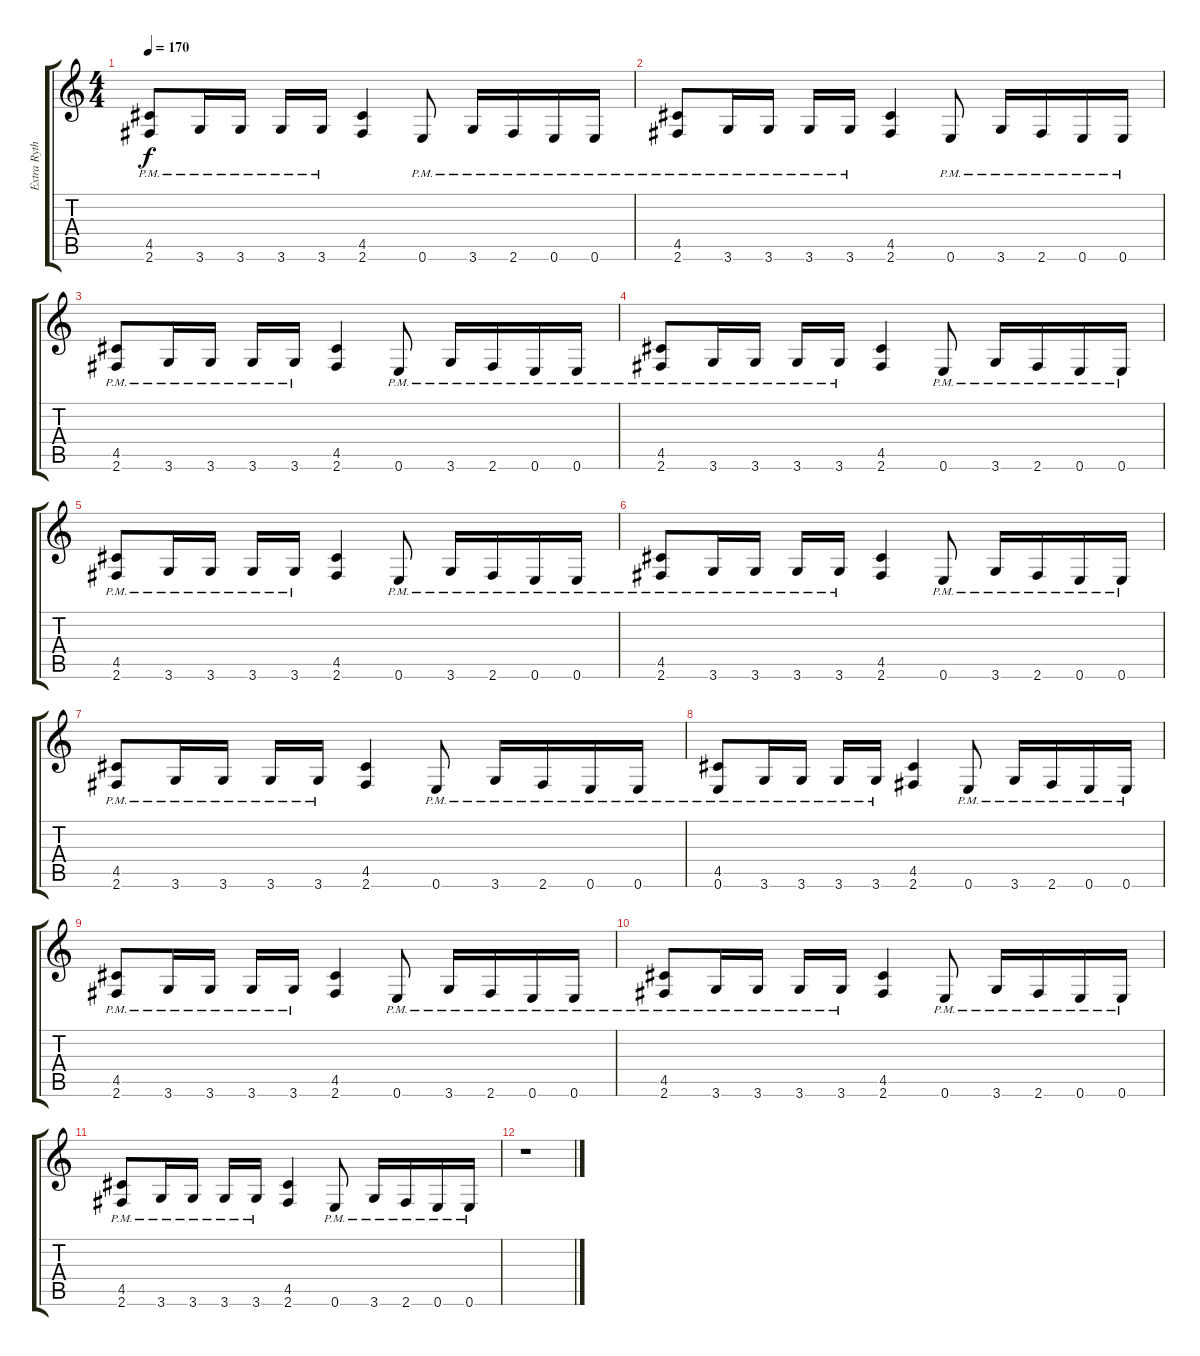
\track ("Extra Rythm" "Extra Ryth") {instrument distortionguitar}
\staff {score tabs}
\tuning (E4 B3 G3 D3 A2 E2) {hide}
\ts (4 4)
\tempo 170
\clef g2
\ks c
(4.5 2.6{pm}).8{dy f} 3.6{pm}.16 3.6{pm}.16 3.6{pm}.16 3.6{pm}.16 (4.5 2.6).4 0.6{pm}.8 3.6{pm}.16 2.6{pm}.16 0.6{pm}.16 0.6{pm}.16 |
(4.5 2.6{pm}).8 3.6{pm}.16 3.6{pm}.16 3.6{pm}.16 3.6{pm}.16 (4.5 2.6).4 0.6{pm}.8 3.6{pm}.16 2.6{pm}.16 0.6{pm}.16 0.6{pm}.16 |
(4.5 2.6{pm}).8 3.6{pm}.16 3.6{pm}.16 3.6{pm}.16 3.6{pm}.16 (4.5 2.6).4 0.6{pm}.8 3.6{pm}.16 2.6{pm}.16 0.6{pm}.16 0.6{pm}.16 |
(4.5 2.6{pm}).8 3.6{pm}.16 3.6{pm}.16 3.6{pm}.16 3.6{pm}.16 (4.5 2.6).4 0.6{pm}.8 3.6{pm}.16 2.6{pm}.16 0.6{pm}.16 0.6{pm}.16 |
(4.5 2.6{pm}).8 3.6{pm}.16 3.6{pm}.16 3.6{pm}.16 3.6{pm}.16 (4.5 2.6).4 0.6{pm}.8 3.6{pm}.16 2.6{pm}.16 0.6{pm}.16 0.6{pm}.16 |
(4.5 2.6{pm}).8 3.6{pm}.16 3.6{pm}.16 3.6{pm}.16 3.6{pm}.16 (4.5 2.6).4 0.6{pm}.8 3.6{pm}.16 2.6{pm}.16 0.6{pm}.16 0.6{pm}.16 |
(4.5 2.6{pm}).8 3.6{pm}.16 3.6{pm}.16 3.6{pm}.16 3.6{pm}.16 (4.5 2.6).4 0.6{pm}.8 3.6{pm}.16 2.6{pm}.16 0.6{pm}.16 0.6{pm}.16 |
(4.5 0.6{pm}).8 3.6{pm}.16 3.6{pm}.16 3.6{pm}.16 3.6{pm}.16 (4.5 2.6).4 0.6{pm}.8 3.6{pm}.16 2.6{pm}.16 0.6{pm}.16 0.6{pm}.16 |
(4.5 2.6{pm}).8 3.6{pm}.16 3.6{pm}.16 3.6{pm}.16 3.6{pm}.16 (4.5 2.6).4 0.6{pm}.8 3.6{pm}.16 2.6{pm}.16 0.6{pm}.16 0.6{pm}.16 |
(4.5 2.6{pm}).8 3.6{pm}.16 3.6{pm}.16 3.6{pm}.16 3.6{pm}.16 (4.5 2.6).4 0.6{pm}.8 3.6{pm}.16 2.6{pm}.16 0.6{pm}.16 0.6{pm}.16 |
(4.5 2.6{pm}).8 3.6{pm}.16 3.6{pm}.16 3.6{pm}.16 3.6{pm}.16 (4.5 2.6).4 0.6{pm}.8 3.6{pm}.16 2.6{pm}.16 0.6{pm}.16 0.6{pm}.16 |
r.1
